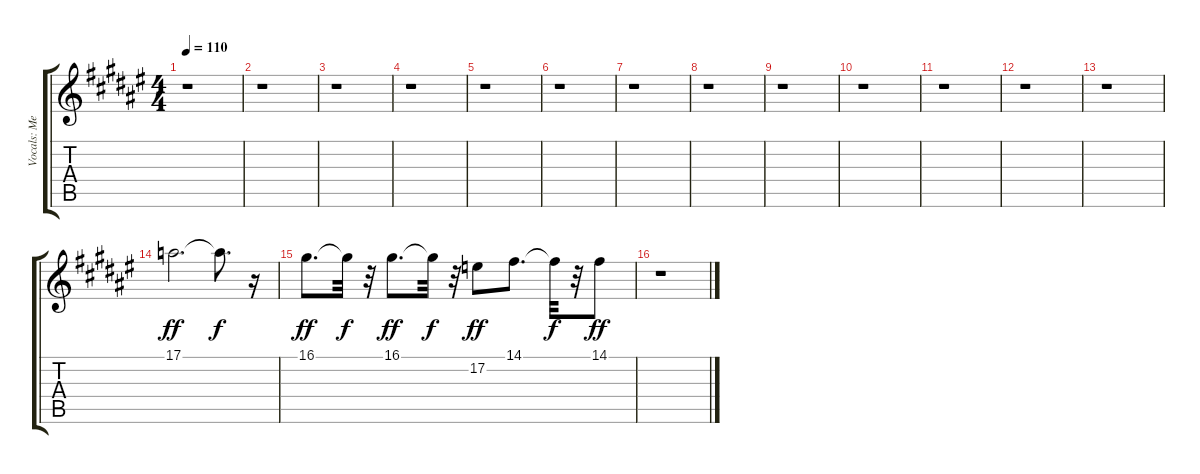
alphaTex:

\track ("Vocals: Meatloaf" "Vocals: Me") {instrument trombone}
\staff {score tabs}
\tuning (E4 B3 G3 D3 A2 E2) {hide}
\ts (4 4)
\tempo 110
\clef g2
\ks f#
r.1{dy f} |
r.1 |
r.1 |
r.1 |
r.1 |
r.1 |
r.1 |
r.1 |
r.1 |
r.1 |
r.1 |
r.1 |
r.1 |
17.1.2{d dy ff} 17.1{t}.8{d dy f} r.16 |
16.1.8{d dy ff} 16.1{t}.32{dy f} r.32 16.1.8{d dy ff} 16.1{t}.32{dy f} r.32 17.2.8{dy ff} 14.1.8{d} 14.1{t}.32{dy f} r.32 14.1.8{dy ff} |
r.1
